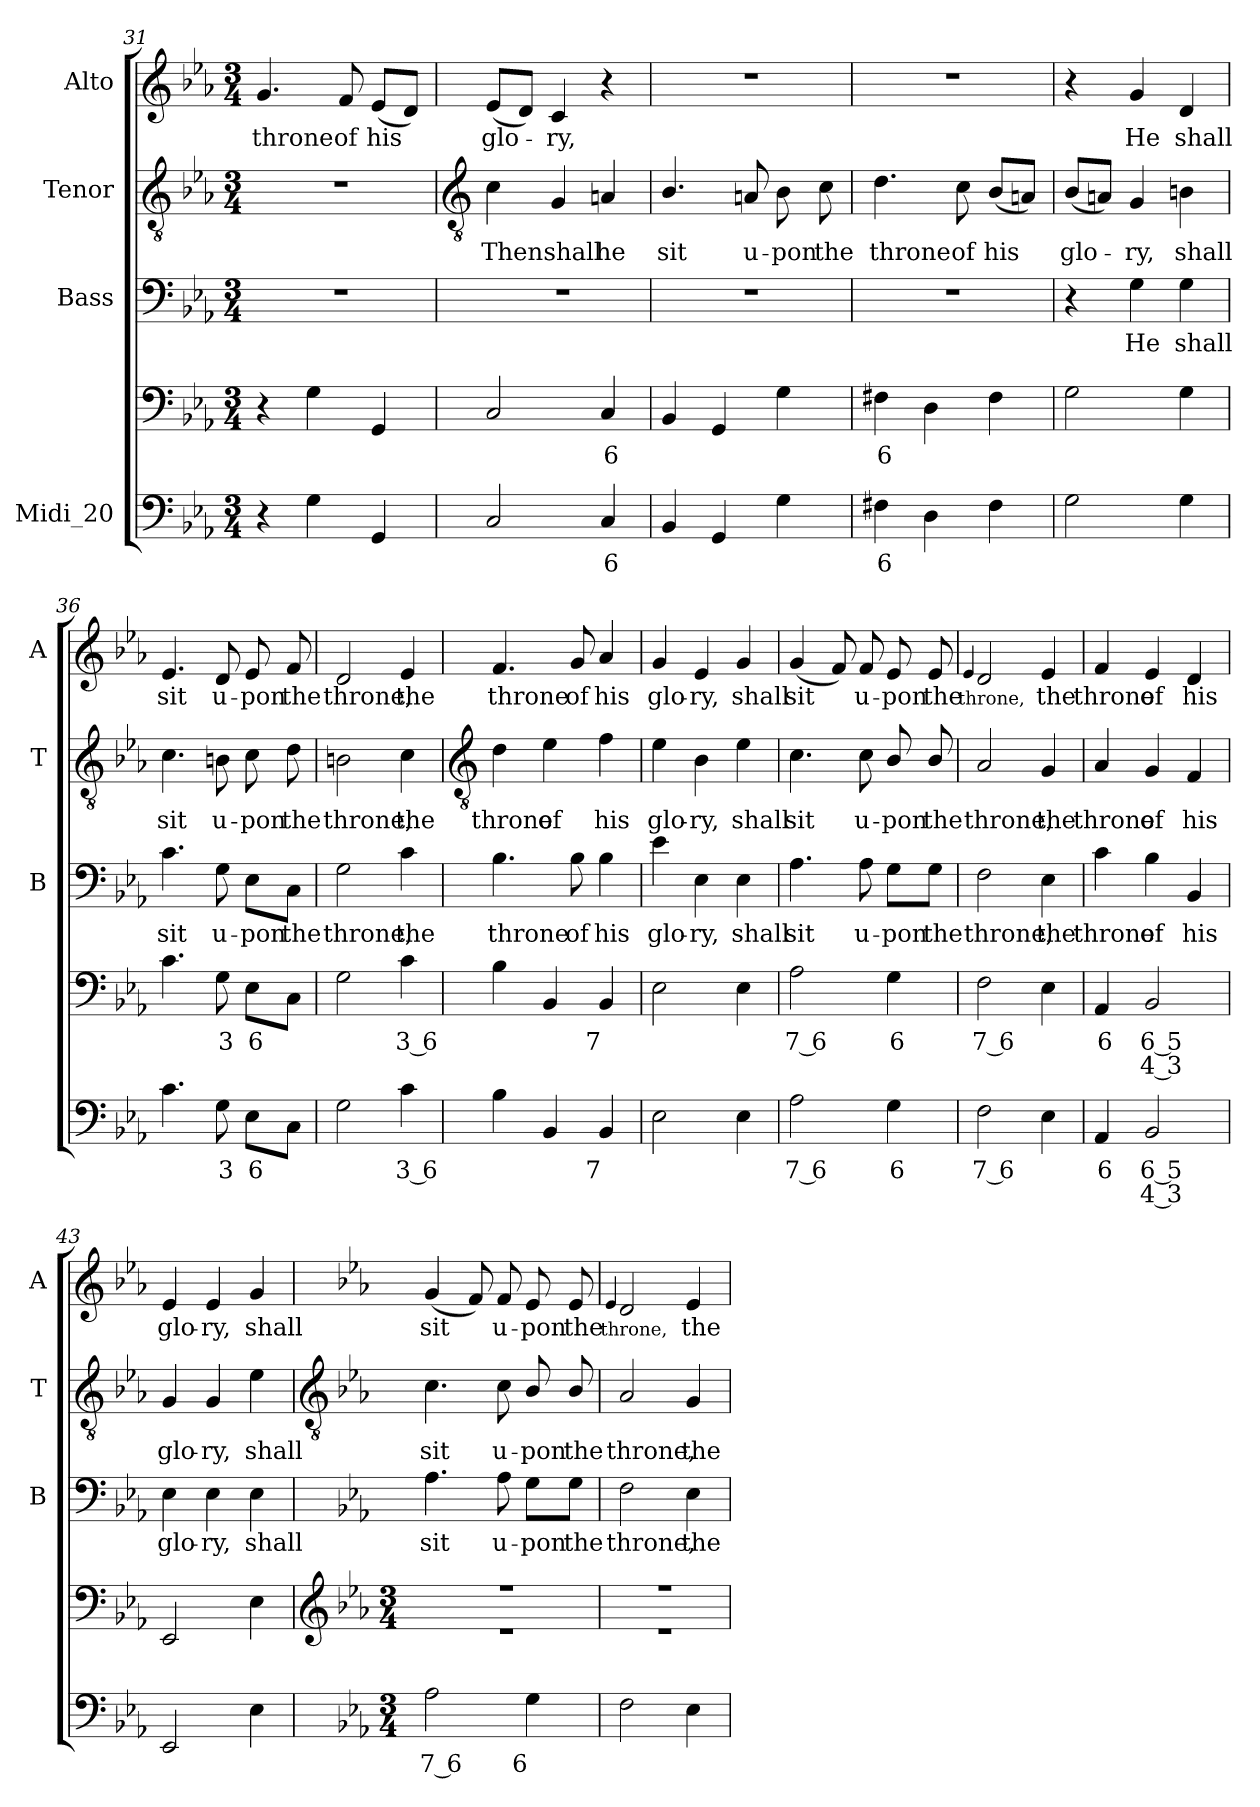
**kern	**text	**text	**kern	**text	**text	**kern	**text	**kern	**text	**kern	**text
*part4	*part4	*part4	*part4	*part4	*part4	*part3	*part3	*part2	*part2	*part1	*part1
*staff5	*staff5	*staff5	*staff4	*staff4	*staff4	*staff3	*staff3	*staff2	*staff2	*staff1	*staff1
*I"Midi_20	*	*	*	*	*	*I"Bass	*	*I"Tenor	*	*I"Alto	*
*	*	*	*	*	*	*I'B	*	*I'T	*	*I'A	*
*clefF4	*	*	*clefF4	*	*	*clefF4	*	*clefGv2	*	*clefG2	*
*k[b-e-a-]	*	*	*k[b-e-a-]	*	*	*k[b-e-a-]	*	*k[b-e-a-]	*	*k[b-e-a-]	*
*E-:	*	*	*E-:	*	*	*E-:	*	*E-:	*	*E-:	*
*M3/4	*	*	*M3/4	*	*	*M3/4	*	*M3/4	*	*M3/4	*
=31	=31	=31	=31	=31	=31	=31	=31	=31	=31	=31	=31
!	!	!	!	!	!	!LO:N:vis=1	!	!LO:N:vis=1	!	!	!LO:LY:b
4r	.	.	4r	.	.	2.r	.	2.r	.	4.g	throne
4G	.	.	4G	.	.	.	.	.	.	.	.
!	!	!	!	!	!	!	!	!	!	!	!LO:LY:b
.	.	.	.	.	.	.	.	.	.	8f	of
!	!	!	!	!	!	!	!	!	!	!	!LO:LY:b
4GG	.	.	4GG	.	.	.	.	.	.	(<8e-L	his
.	.	.	.	.	.	.	.	.	.	8dJ)	.
!!LO:LB:g=z
=32	=32	=32	=32	=32	=32	=32	=32	=32	=32	=32	=32
*	*	*	*	*	*	*	*	*clefGv2	*	*	*
!	!	!	!	!	!	!LO:N:vis=1	!	!	!LO:LY:b	!	!LO:LY:b
2C	.	.	2C	.	.	2.r	.	4c	Then	(<8e-L	glo-
.	.	.	.	.	.	.	.	.	.	8dJ)	.
!	!	!	!	!	!	!	!	!	!LO:LY:b	!	!LO:LY:b
.	.	.	.	.	.	.	.	4G	shall	4c	ry,
!	!LO:LY:b	!	!	!LO:LY:b	!	!	!	!	!LO:LY:b	!	!
4C	6	.	4C	6	.	.	.	4An	he	4r	.
=33	=33	=33	=33	=33	=33	=33	=33	=33	=33	=33	=33
!	!	!	!	!	!	!LO:N:vis=1	!	!	!LO:LY:b	!LO:N:vis=1	!
4BB-	.	.	4BB-	.	.	2.r	.	4.B-/	sit	2.r	.
4GG	.	.	4GG	.	.	.	.	.	.	.	.
!	!	!	!	!	!	!	!	!	!LO:LY:b	!	!
.	.	.	.	.	.	.	.	8An	u-	.	.
!	!	!	!	!	!	!	!	!	!LO:LY:b	!	!
4G	.	.	4G	.	.	.	.	8B-	-pon	.	.
!	!	!	!	!	!	!	!	!	!LO:LY:b	!	!
.	.	.	.	.	.	.	.	8c	the	.	.
=34	=34	=34	=34	=34	=34	=34	=34	=34	=34	=34	=34
!	!LO:LY:b	!	!	!LO:LY:b	!	!LO:N:vis=1	!	!	!LO:LY:b	!LO:N:vis=1	!
4F#X	6	.	4F#X	6	.	2.r	.	4.d	throne	2.r	.
4D	.	.	4D	.	.	.	.	.	.	.	.
!	!	!	!	!	!	!	!	!	!LO:LY:b	!	!
.	.	.	.	.	.	.	.	8c	of	.	.
!	!	!	!	!	!	!	!	!	!LO:LY:b	!	!
4F#	.	.	4F#	.	.	.	.	(<8B-L	his	.	.
.	.	.	.	.	.	.	.	8AnJ)	.	.	.
=35	=35	=35	=35	=35	=35	=35	=35	=35	=35	=35	=35
!	!	!	!	!	!	!	!	!	!LO:LY:b	!	!
2G	.	.	2G	.	.	4r	.	(<8B-L	glo-	4r	.
.	.	.	.	.	.	.	.	8AnJ)	.	.	.
!	!	!	!	!	!	!	!LO:LY:b	!	!LO:LY:b	!	!LO:LY:b
.	.	.	.	.	.	4G	He	4G	ry,	4g	He
!	!	!	!	!	!	!	!LO:LY:b	!	!LO:LY:b	!	!LO:LY:b
4G	.	.	4G	.	.	4G	shall	4Bn	shall	4d	shall
=36	=36	=36	=36	=36	=36	=36	=36	=36	=36	=36	=36
!	!	!	!	!	!	!	!LO:LY:b	!	!LO:LY:b	!	!LO:LY:b
4.c	.	.	4.c	.	.	4.c	sit	4.c	sit	4.e-	sit
!	!LO:LY:b	!	!	!LO:LY:b	!	!	!LO:LY:b	!	!LO:LY:b	!	!LO:LY:b
8G	3	.	8G	3	.	8G	u-	8Bn	u-	8d	u-
!	!LO:LY:b	!	!	!LO:LY:b	!	!	!LO:LY:b	!	!LO:LY:b	!	!LO:LY:b
8E-L	6	.	8E-L	6	.	8E-\L	-pon	8c	-pon	8e-	-pon
!	!	!	!	!	!	!	!LO:LY:b	!	!LO:LY:b	!	!LO:LY:b
8CJ	.	.	8CJ	.	.	8C\J	the	8d	the	8f	the
=37	=37	=37	=37	=37	=37	=37	=37	=37	=37	=37	=37
!	!	!	!	!	!	!	!LO:LY:b	!	!LO:LY:b	!	!LO:LY:b
2G	.	.	2G	.	.	2G	throne,	2Bn	throne,	2d	throne,
!	!LO:LY:b	!	!	!LO:LY:b	!	!	!LO:LY:b	!	!LO:LY:b	!	!LO:LY:b
4c	3 6	.	4c	3 6	.	4c	the	4c	the	4e-	the
!!LO:LB:g=z
=38	=38	=38	=38	=38	=38	=38	=38	=38	=38	=38	=38
*	*	*	*	*	*	*	*	*clefGv2	*	*	*
!	!	!	!	!	!	!	!LO:LY:b	!	!LO:LY:b	!	!LO:LY:b
4B-	.	.	4B-	.	.	4.B-	throne	4d	throne	4.f	throne
!	!	!	!	!	!	!	!	!	!LO:LY:b	!	!
4BB-	.	.	4BB-	.	.	.	.	4e-	of	.	.
!	!	!	!	!	!	!	!LO:LY:b	!	!	!	!LO:LY:b
.	.	.	.	.	.	8B-	of	.	.	8g	of
!	!LO:LY:b	!	!	!LO:LY:b	!	!	!LO:LY:b	!	!LO:LY:b	!	!LO:LY:b
4BB-	7	.	4BB-	7	.	4B-	his	4f	his	4a-	his
=39	=39	=39	=39	=39	=39	=39	=39	=39	=39	=39	=39
!	!	!	!	!	!	!	!LO:LY:b	!	!LO:LY:b	!	!LO:LY:b
2E-	.	.	2E-	.	.	4e-	glo-	4e-	glo-	4g	glo-
!	!	!	!	!	!	!	!LO:LY:b	!	!LO:LY:b	!	!LO:LY:b
.	.	.	.	.	.	4E-	-ry,	4B-	-ry,	4e-	-ry,
!	!	!	!	!	!	!	!LO:LY:b	!	!LO:LY:b	!	!LO:LY:b
4E-	.	.	4E-	.	.	4E-	shall	4e-	shall	4g	shall
=40	=40	=40	=40	=40	=40	=40	=40	=40	=40	=40	=40
!	!LO:LY:b	!	!	!LO:LY:b	!	!	!LO:LY:b	!	!LO:LY:b	!	!LO:LY:b
2A-	7 6	.	2A-	7 6	.	4.A-	sit	4.c	sit	(<4g	sit
.	.	.	.	.	.	.	.	.	.	8f)	.
!	!	!	!	!	!	!	!LO:LY:b	!	!LO:LY:b	!	!LO:LY:b
.	.	.	.	.	.	8A-	u-	8c	u-	8f	u-
!	!LO:LY:b	!	!	!LO:LY:b	!	!	!LO:LY:b	!	!LO:LY:b	!	!LO:LY:b
4G	6	.	4G	6	.	8G\L	-pon	8B-/	-pon	8e-	-pon
!	!	!	!	!	!	!	!LO:LY:b	!	!LO:LY:b	!	!LO:LY:b
.	.	.	.	.	.	8G\J	the	8B-/	the	8e-	the
=41	=41	=41	=41	=41	=41	=41	=41	=41	=41	=41	=41
!	!	!	!	!	!	!	!	!	!	!	!LO:LY:b
.	.	.	.	.	.	.	.	.	.	4qqe-/	throne,
!	!LO:LY:b	!	!	!LO:LY:b	!	!	!LO:LY:b	!	!LO:LY:b	!	!
2F	7 6	.	2F	7 6	.	2F	throne,	2A-	throne,	2d	.
!	!	!	!	!	!	!	!LO:LY:b	!	!LO:LY:b	!	!LO:LY:b
4E-	.	.	4E-	.	.	4E-	the	4G	the	4e-	the
=42	=42	=42	=42	=42	=42	=42	=42	=42	=42	=42	=42
!	!LO:LY:b	!	!	!LO:LY:b	!	!	!LO:LY:b	!	!LO:LY:b	!	!LO:LY:b
4AA-	6	.	4AA-	6	.	4c	throne	4A-	throne	4f	throne
!	!LO:LY:b	!LO:LY:b	!	!LO:LY:b	!LO:LY:b	!	!LO:LY:b	!	!LO:LY:b	!	!LO:LY:b
2BB-	6 5	4 3	2BB-	6 5	4 3	4B-	of	4G	of	4e-	of
!	!	!	!	!	!	!	!LO:LY:b	!	!LO:LY:b	!	!LO:LY:b
.	.	.	.	.	.	4BB-	his	4F	his	4d	his
=43	=43	=43	=43	=43	=43	=43	=43	=43	=43	=43	=43
!	!	!	!	!	!	!	!LO:LY:b	!	!LO:LY:b	!	!LO:LY:b
2EE-	.	.	2EE-	.	.	4E-	glo-	4G	glo-	4e-	glo-
!	!	!	!	!	!	!	!LO:LY:b	!	!LO:LY:b	!	!LO:LY:b
.	.	.	.	.	.	4E-	-ry,	4G	-ry,	4e-	-ry,
!	!	!	!	!	!	!	!LO:LY:b	!	!LO:LY:b	!	!LO:LY:b
4E-	.	.	4E-	.	.	4E-	shall	4e-	shall	4g	shall
!!LO:LB:g=z
=44	=44	=44	=44	=44	=44	=44	=44	=44	=44	=44	=44
*	*	*	*clefG2	*	*	*	*	*clefGv2	*	*	*
*k[b-e-a-]	*	*	*k[b-e-a-]	*	*	*	*	*	*	*	*
*E-:	*	*	*E-:	*	*	*	*	*	*	*	*
*M3/4	*	*	*M3/4	*	*	*	*	*	*	*	*
*	*	*	*^	*	*	*	*	*	*	*	*
!	!LO:LY:b	!	!LO:N:vis=1	!LO:N:vis=1	!	!	!	!LO:LY:b	!	!LO:LY:b	!	!LO:LY:b
2A-	7 6	.	2.r	2.r	.	.	4.A-	sit	4.c	sit	(<4g	sit
.	.	.	.	.	.	.	.	.	.	.	8f)	.
!	!	!	!	!	!	!	!	!LO:LY:b	!	!LO:LY:b	!	!LO:LY:b
.	.	.	.	.	.	.	8A-	u-	8c	u-	8f	u-
!	!LO:LY:b	!	!	!	!	!	!	!LO:LY:b	!	!LO:LY:b	!	!LO:LY:b
4G	6	.	.	.	.	.	8G\L	-pon	8B-/	-pon	8e-	-pon
!	!	!	!	!	!	!	!	!LO:LY:b	!	!LO:LY:b	!	!LO:LY:b
.	.	.	.	.	.	.	8G\J	the	8B-/	the	8e-	the
=45	=45	=45	=45	=45	=45	=45	=45	=45	=45	=45	=45	=45
!	!	!	!	!	!	!	!	!	!	!	!	!LO:LY:b
.	.	.	.	.	.	.	.	.	.	.	4qqe-/	throne,
!	!	!	!LO:N:vis=1	!LO:N:vis=1	!	!	!	!LO:LY:b	!	!LO:LY:b	!	!
2F	.	.	2.r	2.r	.	.	2F	throne,	2A-	throne,	2d	.
!	!	!	!	!	!	!	!	!LO:LY:b	!	!LO:LY:b	!	!LO:LY:b
4E-	.	.	.	.	.	.	4E-	the	4G	the	4e-	the
*	*	*	*v	*v	*	*	*	*	*	*	*	*
=	=	=	=	=	=	=	=	=	=	=	=
*-	*-	*-	*-	*-	*-	*-	*-	*-	*-	*-	*-
